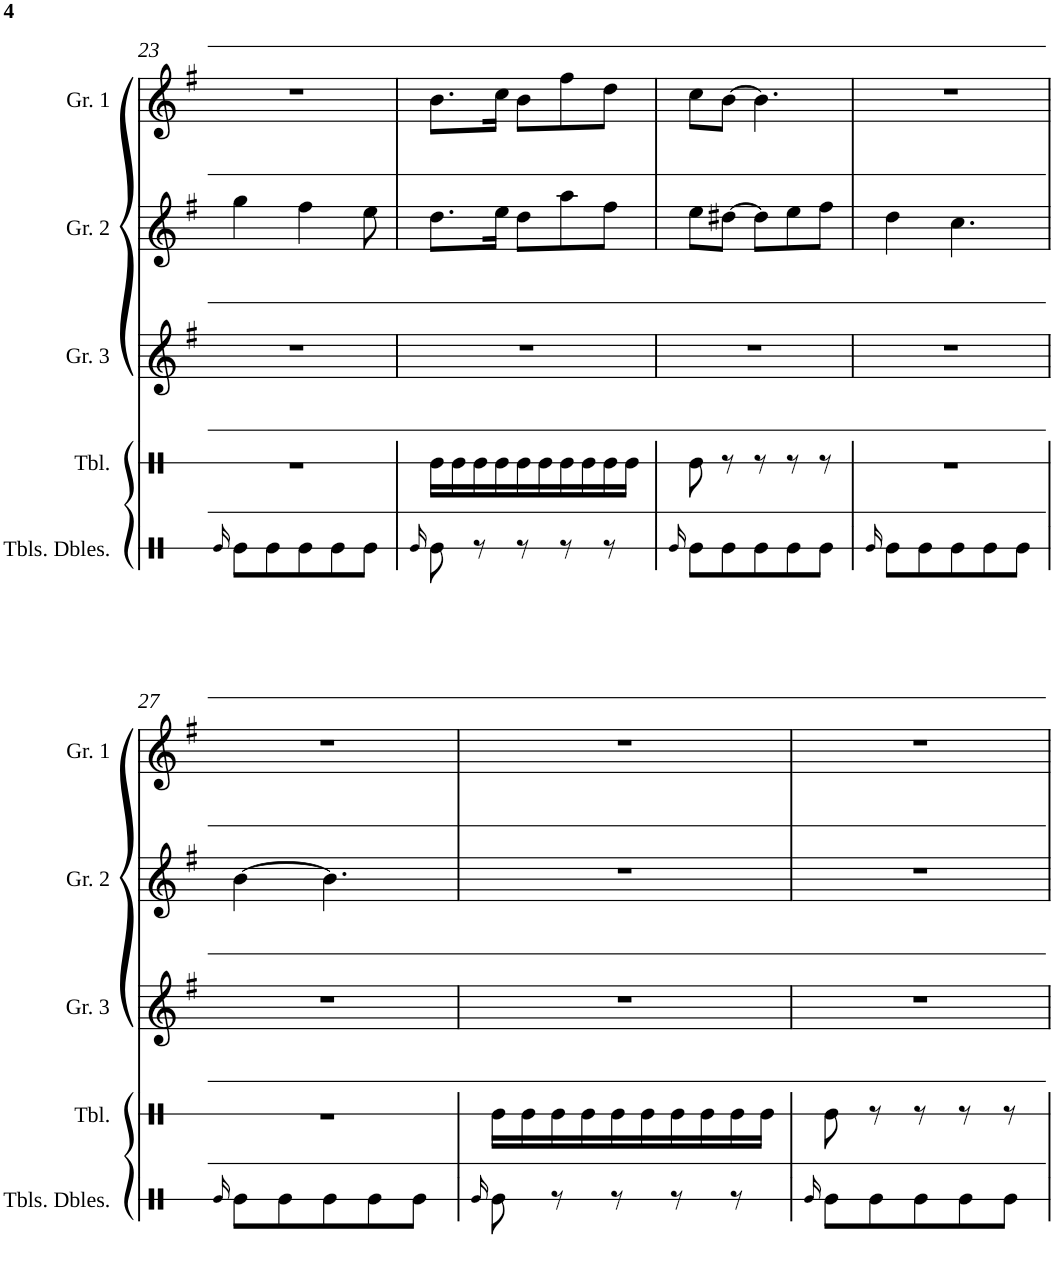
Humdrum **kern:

**kern	**kern	**kern	**kern	**kern
*part5	*part4	*part3	*part2	*part1
*staff5	*staff4	*staff3	*staff2	*staff1
*I"Timbals dels Diables	*I"Timbal	*I"Gralla 3	*I"Gralla 2	*I"Gralla 1
*I'Tbls. Dbles.	*I'Tbl.	*I'Gr. 3	*I'Gr. 2	*I'Gr. 1
!!LO:PB:g=z
*clefX	*clefX	*clefG2	*clefG2	*clefG2
*k[f#]	*k[f#]	*k[f#]	*k[f#]	*k[f#]
*G:	*G:	*G:	*G:	*G:
*M3/8	*M3/8	*M3/8	*M3/8	*M3/8
=23	=23	=23	=23	=23
16qRe/	.	.	.	.
8Re\L	4.r	4.r	4gg\	4.r
8Re\	.	.	.	.
8Re\	.	.	[8ff#\	.
8Re\	4ryy	4ryy	8ryy	4ryy
8Re\J	.	.	8ee\	.
=24	=24	=24	=24	=24
16qRe/	.	.	.	.
8Re\	16Re\LL	4.r	8.dd\L	8.b\L
.	16Re\	.	.	.
8r	16Re\	.	.	.
.	16Re\	.	8ff#\]	16cc\Jk
8r	16Re\	.	.	8b\L
.	16Re\	.	16ee\Jk	.
8r	16Re\	4.ryy	8dd\L	8ff#\
.	16Re\	.	.	.
8r	16Re\	.	8aa\	8dd\J
.	16Re\JJ	.	.	.
8ryy	8ryy	.	8ff#\J	8ryy
=25	=25	=25	=25	=25
16qRe/	.	.	.	.
8Re\L	8Re\	4.r	8ee\L	8cc\L
8Re\	8r	.	[8dd#X\J	[8b\J
8Re\	8r	.	8dd#\L]	8b\_
8Re\	8r	4ryy	8ee\	4ryy
8Re\J	8r	.	8ff#\J	.
=26	=26	=26	=26	=26
16qRe/	.	.	.	.
8Re\L	4.r	4.r	4dd\	4.r
8Re\	.	.	.	.
8Re\	.	.	[8cc\	.
8Re\	4ryy	4ryy	4ryy	4b\]
8Re\J	.	.	.	.
!!LO:LB:g=z
=27	=27	=27	=27	=27
16qRe/	.	.	.	.
8Re\L	4.r	4.r	[4b\	4.r
8Re\	.	.	.	.
8Re\	.	.	4cc\]	.
8Re\	4ryy	4ryy	.	4ryy
8Re\J	.	.	8b\_	.
=28	=28	=28	=28	=28
16qRe/	.	.	.	.
8Re\	16Re\LL	4.r	4.r	4.r
.	16Re\	.	.	.
8r	16Re\	.	.	.
.	16Re\	.	.	.
8r	16Re\	.	.	.
.	16Re\	.	.	.
8r	16Re\	4ryy	4b\]	4ryy
.	16Re\	.	.	.
8r	16Re\	.	.	.
.	16Re\JJ	.	.	.
=29	=29	=29	=29	=29
16qRe/	.	.	.	.
8Re\L	8Re\	4.r	4.r	4.r
8Re\	8r	.	.	.
8Re\	8r	.	.	.
8Re\	8r	4ryy	4ryy	4ryy
8Re\J	8r	.	.	.
=	=	=	=	=
*-	*-	*-	*-	*-
